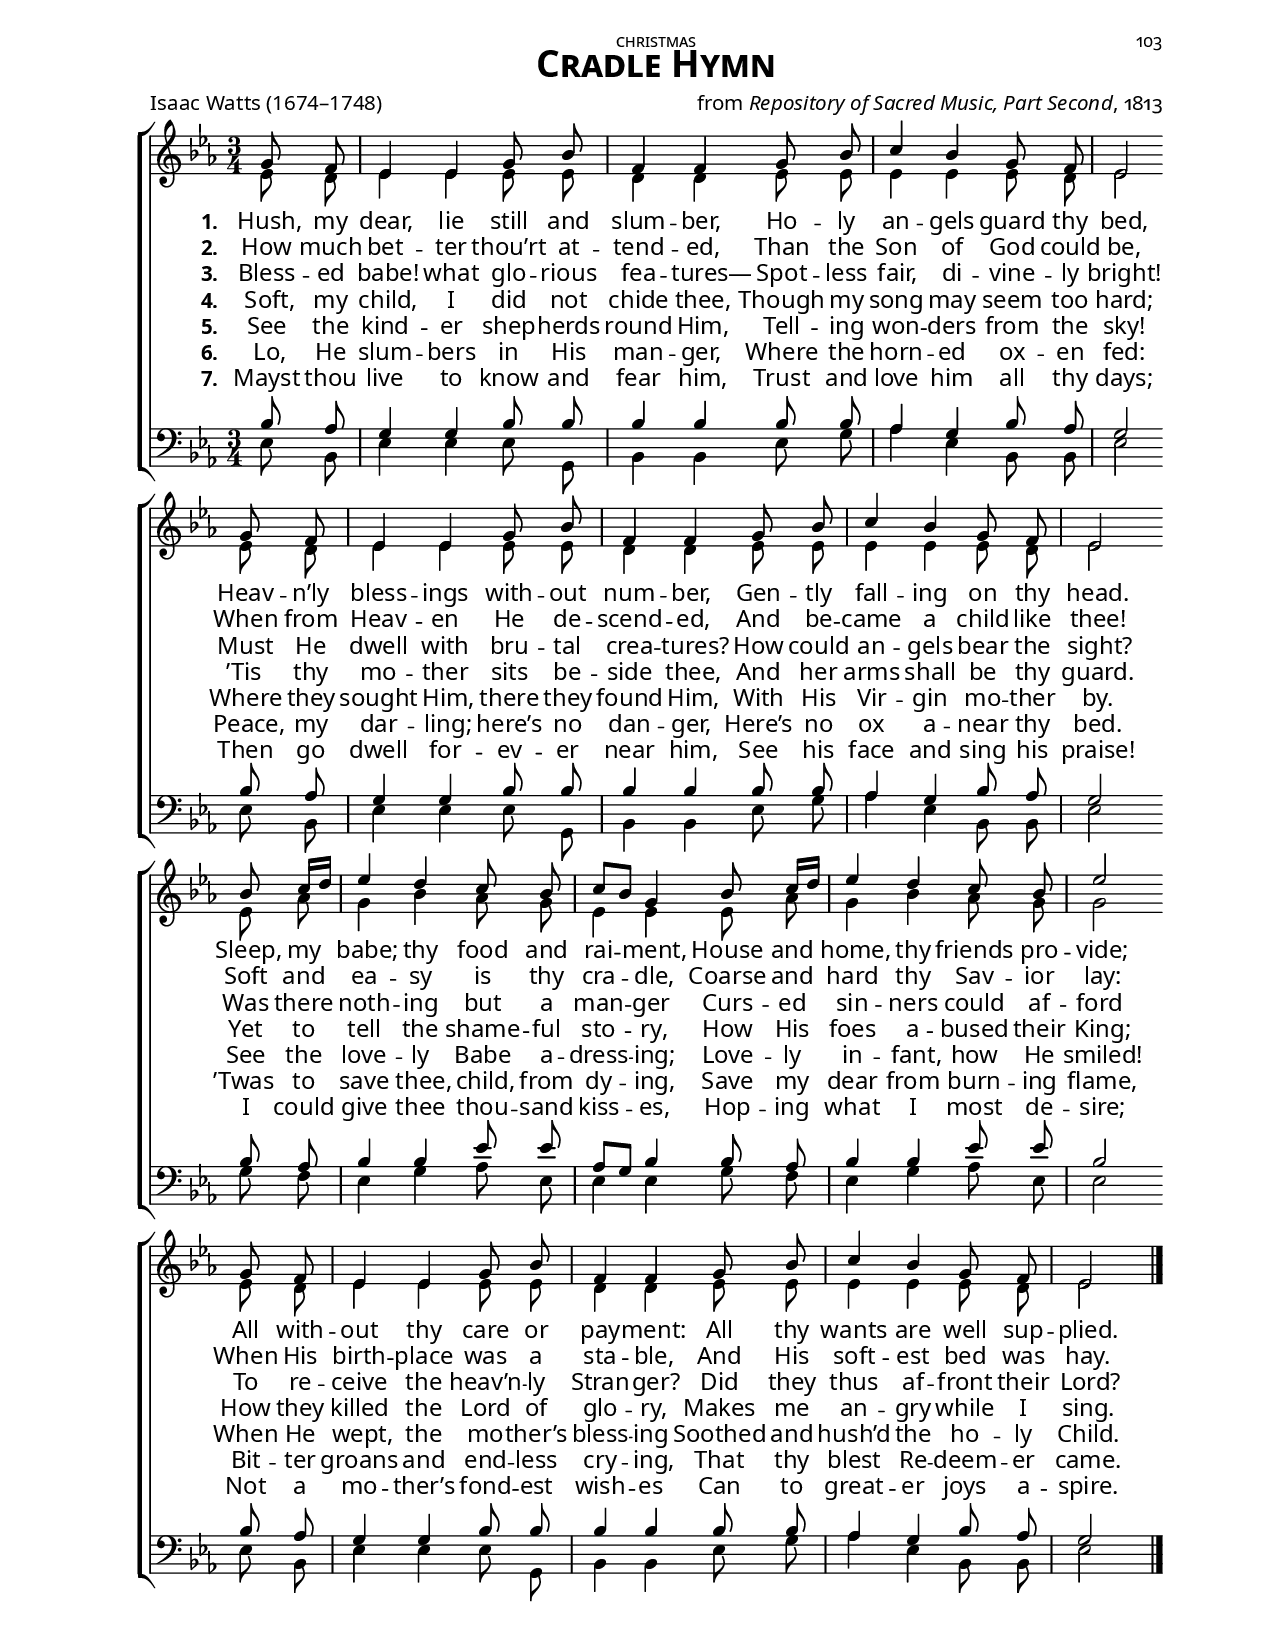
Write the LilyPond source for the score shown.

\version "2.14.2"
\include "util.ly"
\header {
  title = \markup{\override #'(font-name . "Garamond Premier Pro Semibold"){ \abs-fontsize #18 \smallCapsOldStyle"Cradle Hymn"}}
  poet = "Isaac Watts (1674–1748)"
  composer = \markup\oldStyleNum\concat{"from " \italic"Repository of Sacred Music, Part Second" ", 1813"}
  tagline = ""
}
\paper {
  %print-all-headers = ##t
  paper-height = 11\in
  paper-width = 8.5\in
  indent = 0\in
  %system-system-spacing = #'((basic-distance . 10) (padding . 0))
  system-system-spacing =
    #'((basic-distance . 0)
       (minimum-distance . 0)
       (padding . -3)
       (stretchability . 100))
  top-markup-spacing =
    #'((basic-distance . 0)
       (minimum-distance . 0)
       (padding . 0)
       (stretchability . 0))
  ragged-last-bottom = ##f
  ragged-bottom = ##f
  two-sided = ##t
  inner-margin = 1\in
  outer-margin = 0.75\in
  top-margin = 0.26\in
  bottom-margin = 0.25\in
  first-page-number = #103
  print-first-page-number = ##t
  headerLine = \markup{\override #'(font-name . "Garamond Premier Pro") \smallCapsOldStyle"christmas"}
  oddHeaderMarkup = \markup\fill-line{
     \override #'(font-name . "Garamond Premier Pro")\abs-fontsize #8.5
     \combine 
        \fill-line{"" \on-the-fly #print-page-number-check-first
        \oldStylePageNum""
        }
        \fill-line{\headerLine}
  }
  evenHeaderMarkup = \markup {
     \override #'(font-name . "Garamond Premier Pro")\abs-fontsize #8.5
     \combine
        \on-the-fly #print-page-number-check-first
        \oldStylePageNum""
        \fill-line{\headerLine}
  }
}
#(set-global-staff-size 18) \paper{ #(define fonts (make-pango-font-tree "Garamond Premier Pro" "Garamond Premier Pro" "Garamond Premier Pro" (/ 18 20))) }
global = {
  \key d \major
  \time 3/4
  \dynamicUp
  %\set crescendoSpanner = #'dashed-line
  %\set midiInstrument = "recorder"
  \autoBeamOff
  \override DynamicTextSpanner #'style = #'none
}

sopMusic = \relative c' {
	\partial 4
  \repeat unfold 2 {
    fis8 e |
    d4 d fis8 a |
    e4 e fis8 a |
    b4 a fis8 e |
    d2 \bar""
  }
  
  a'8 b16[ cis] |
  d4 cis b8 a |
  b[ a] fis4 a8 b16[ cis] |
  d4 cis b8 a |
  d2 \bar ""

  fis,8 e |
  d4 d fis8 a |
  e4 e fis8 a |
  b4 a fis8 e |
  d2 \bar""
  
  \bar "|."
}
sopWords = \lyricmode {
  \set stanza = #"1. "
	Hush, my dear, lie still and slum -- ber,
    Ho -- ly an -- gels guard thy bed,
  Heav -- n’ly bless -- ings with -- out num -- ber,
    Gen -- tly fall -- ing on thy head.

  Sleep, my babe; thy food and rai -- ment,
    House and home, thy friends pro -- vide;	 
  All with -- out thy care or pay -- ment:	 
    All thy wants are well sup -- plied.
}

sopWordsII = \lyricmode {
  \set stanza = #"2. "
  How much bet -- ter thou’rt at -- tend -- ed,
    Than the Son of God could be,
  When from Heav -- en He de -- scend -- ed,
    And be -- came a child like thee!
    
  Soft and ea -- sy is thy cra -- dle,
    Coarse and hard thy Sav -- ior lay:
  When His birth -- place was a sta -- ble,
    And His soft -- est bed was hay.
}

sopWordsIII = \lyricmode { 
  \set stanza = "3. "
  Bless -- ed babe! what glo -- rious fea -- tures—	 
    Spot -- less fair, di -- vine -- ly bright!	 
  Must He dwell with bru -- tal crea -- tures?	 
    How could an -- gels bear the sight?
  
  Was there noth -- ing but a man -- ger
    Curs -- ed sin -- ners could af -- ford
  To re -- ceive the heav’n -- ly Stran -- ger?
    Did they thus af -- front their Lord?
}

sopWordsIV = \lyricmode {
  \set stanza = #"4. "
  Soft, my child, I did not chide thee,
    Though my song may seem too hard;
  ’Tis thy mo -- ther sits be -- side thee,
    And her arms shall be thy guard.
 
  Yet to tell the shame -- ful sto -- ry,
    How His foes a -- bused their King;
  How they killed the Lord of glo -- ry,
    Makes me an -- gry while I sing.
}

sopWordsV = \lyricmode {
  \set stanza = #"5. "
  See the kind -- er shep -- herds round Him,	 
    Tell -- ing won -- ders from the sky!	 
  Where they sought Him, there they found Him,
    With His Vir -- gin mo -- ther by.	 

  See the love -- ly Babe a -- dress -- ing;	 
    Love -- ly in -- fant, how He smiled!	 
  When He wept, the mo -- ther’s bless -- ing	 
    Soothed and hush’d the ho -- ly Child.
}

sopWordsVI = \lyricmode {
  \set stanza = #"6. "
  Lo, He slum -- bers in His man -- ger,
    Where the horn -- ed ox -- en fed:
  Peace, my dar -- ling; here’s no dan -- ger,
    Here’s no ox a -- near thy bed.

  ’Twas to save thee, child, from dy -- ing,
    Save my dear from burn -- ing flame,
  Bit -- ter groans and end -- less cry -- ing,
    That thy blest Re -- deem -- er came.
}

sopWordsVII = \lyricmode {
  \set stanza = #"7. "
  Mayst thou live to know and fear him,	
    Trust and love him all thy days;
  Then go dwell for -- ev -- er near him,	
    See his face and sing his praise!	
   
  I could give thee thou -- sand kiss -- es,	
    Hop -- ing what I most de -- sire;	
  Not a mo -- ther’s fond -- est wish -- es
    Can to great -- er joys a -- spire.
}

altoMusic = \relative c' {
  \partial 4
  \repeat unfold 2 {
    d8 cis |
    d4 d d8 d |
    cis4 cis d8 d |
    d4 d d8 cis |
    d2 \bar""
  }
  
  d8 g |
  fis4 a g8 fis |
  d4 d d8 g |
  fis4 a g8 fis |
  fis2 \bar""
  
  d8 cis |
  d4 d d8 d |
  cis4 cis d8 d |
  d4 d d8 cis |
  d2
  
  \bar "|."
}
altoWords = \lyricmode {
}
altoWordsII = \lyricmode {
%\markup\italic
  \set stanza = #"2. "
}
altoWordsIII = \lyricmode {
  \set stanza = #"3. "
}
altoWordsIV = \lyricmode {
  \set stanza = #"4. "
}
altoWordsV = \lyricmode {
  \set stanza = #"5. "
  \set ignoreMelismata = ##t
}
altoWordsVI = \lyricmode {
  \set stanza = #"6. "
  \set ignoreMelismata = ##t
}
tenorMusic = \relative c' {
  \partial 4
  \repeat unfold 2 {
    a8 g |
    fis4 fis a8 a |
    a4 a a8 a |
    g4 fis a8 g |
    fis2 \bar""
  }
  
  a8 g |
  a4 a d8 d |
  g,8[ fis] a4 a8 g |
  a4 a d8 d |
  a2 \bar""
  
  a8 g |
  fis4 fis a8 a |
  a4 a a8 a |
  g4 fis a8 g |
  fis2
  
  \bar "|."
}

tenorWords = \lyricmode {
}

tenorWordsII = \lyricmode {
}

tenorWordsIII = \lyricmode {
}

bassMusic = \relative c' {
  \partial 4
  \repeat unfold 2 {
    d,8 a |
    d4 d d8 fis, |
    a4 a d8 fis |
    g4 d a8 a |
    d2 \bar""
  }
  
  fis8 e |
  d4 fis g8 d |
  d4 d fis8 e |
  d4 fis g8 d |
  d2 \bar""
  
  d8 a |
  d4 d d8 fis, |
  a4 a d8 fis |
  g4 d a8 a |
  d2
  
  \bar "|."
}
bassWords = \lyricmode {
}

pianoRH = \relative c' {
}
pianoLH = \relative c' {
}

\score {
<<
   \new ChoirStaff <<
    \new Staff = women <<
      \new Voice = "sopranos" \transpose d ees{ \voiceOne << \global \sopMusic >> }
      \new Voice = "altos" \transpose d ees{ \voiceTwo << \global \altoMusic >> }
    >>
    \new Lyrics = "altos"  \lyricsto "altos" \sopWords
    \new Lyrics = "altosII"  \lyricsto "altos" \sopWordsII
    \new Lyrics = "altosIII"  \lyricsto "altos" \sopWordsIII
    \new Lyrics = "altosIV"  \lyricsto "altos" \sopWordsIV
    \new Lyrics = "altosV"  \lyricsto "altos" \sopWordsV
    \new Lyrics = "altosVI"  \lyricsto "altos" \sopWordsVI
    \new Lyrics = "altosVII"  \lyricsto "altos" \sopWordsVII
   \new Staff = men <<
      \clef bass
      \new Voice = "tenors" \transpose d ees{ \voiceOne << \global \tenorMusic >> }
      \new Voice = "basses" \transpose d ees{ \voiceTwo << \global \bassMusic >> }
    >>
    \new Lyrics \with { alignAboveContext = #"tenors" } \lyricsto "tenors" \tenorWordsIII
    \new Lyrics \with { alignAboveContext = #"tenors" } \lyricsto "tenors" \tenorWordsII
    \new Lyrics \with { alignAboveContext = #"tenors" } \lyricsto "tenors" \tenorWords
  >>
%    \new PianoStaff << \new Staff { \new Voice { \pianoRH } } \new Staff { \clef "bass" \pianoLH } >>
  >>
  \midi {
    \tempo 4 = 90
    \set Staff.midiInstrument = "flute"
  }
  \layout {
    \context {
      \Lyrics
      \override LyricText #'font-size = #1.3
      \override VerticalAxisGroup #'staff-affinity = #0
      \override LyricText #'X-offset = #center-on-word
    }
    \context {
      \Score
      \override SpacingSpanner #'base-shortest-duration = #(ly:make-moment 1 8)
      \override SpacingSpanner #'common-shortest-duration = #(ly:make-moment 1 4)
    }
    \context {
      % Remove all empty staves
      \Staff \RemoveEmptyStaves \override VerticalAxisGroup #'remove-first = ##t
      
      \override VerticalAxisGroup #'staff-staff-spacing =
      #'((basic-distance . 0)
         (minimum-distance . 0)
         (padding . -1)
         (stretchability . 2))
    }
  }
}
